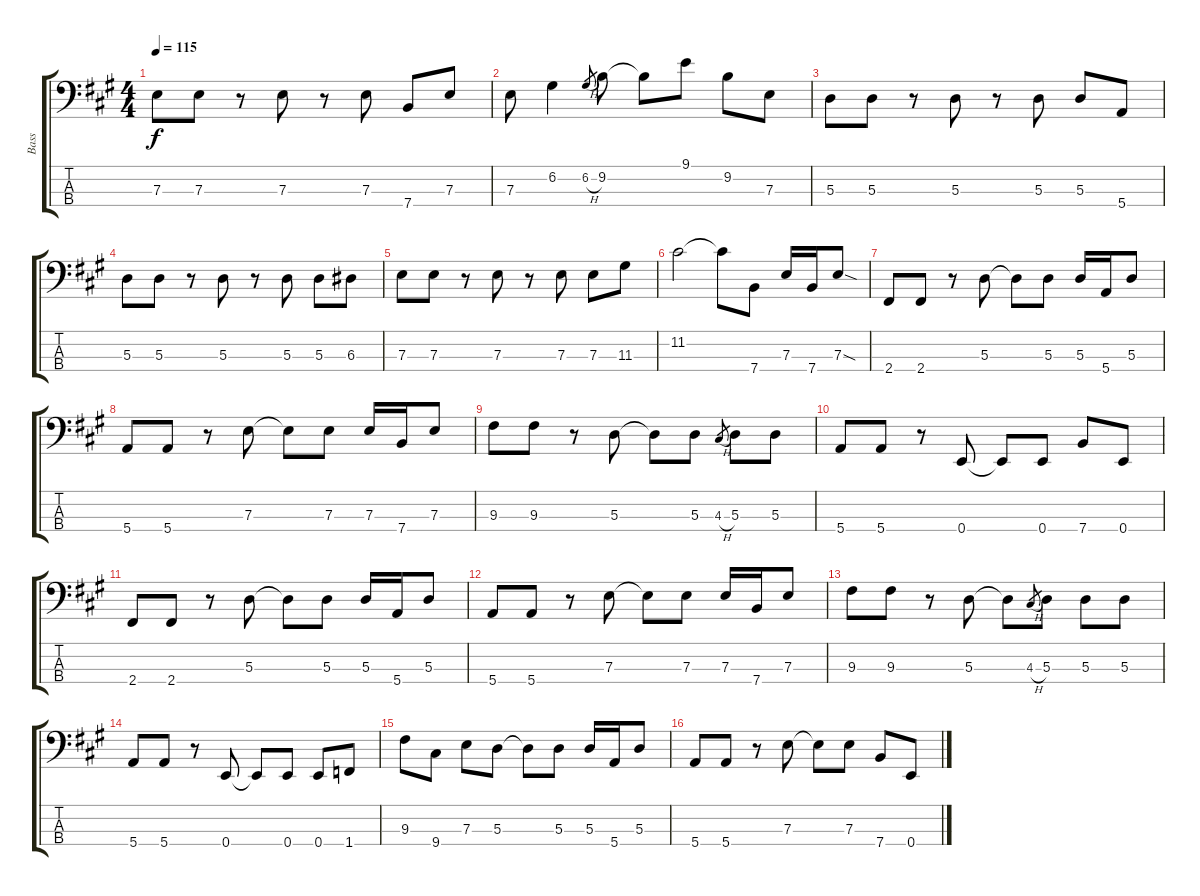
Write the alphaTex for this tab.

\track ("Bass" "Bass") {instrument electricbassfinger}
\staff {score tabs}
\tuning (G2 D2 A1 E1) {hide}
\ts (4 4)
\tempo 115
\clef f4
\ks a
7.3.8{dy f} 7.3.8 r.8 7.3.8 r.8 7.3.8 7.4.8 7.3.8 |
7.3.8 6.2.4 6.2{h}.8{gr} 9.2.8 9.2{t}.8 9.1.8 9.2.8 7.3.8 |
5.3.8 5.3.8 r.8 5.3.8 r.8 5.3.8 5.3.8 5.4.8 |
5.3.8 5.3.8 r.8 5.3.8 r.8 5.3.8 5.3.8 6.3.8 |
7.3.8 7.3.8 r.8 7.3.8 r.8 7.3.8 7.3.8 11.3.8 |
11.2.2 11.2{t}.8 7.4.8 7.3.16 7.4.16 7.3{sod}.8 |
2.4.8 2.4.8 r.8 5.3.8 5.3{t}.8 5.3.8 5.3.16 5.4.16 5.3.8 |
5.4.8 5.4.8 r.8 7.3.8 7.3{t}.8 7.3.8 7.3.16 7.4.16 7.3.8 |
9.3.8 9.3.8 r.8 5.3.8 5.3{t}.8 5.3.8 4.3{h}.8{gr} 5.3.8 5.3.8 |
5.4.8 5.4.8 r.8 0.4.8 0.4{t}.8 0.4.8 7.4.8 0.4.8 |
2.4.8 2.4.8 r.8 5.3.8 5.3{t}.8 5.3.8 5.3.16 5.4.16 5.3.8 |
5.4.8 5.4.8 r.8 7.3.8 7.3{t}.8 7.3.8 7.3.16 7.4.16 7.3.8 |
9.3.8 9.3.8 r.8 5.3.8 5.3{t}.8 4.3{h}.8{gr} 5.3.8 5.3.8 5.3.8 |
5.4.8 5.4.8 r.8 0.4.8 0.4{t}.8 0.4.8 0.4.8 1.4.8 |
9.3.8 9.4.8 7.3.8 5.3.8 5.3{t}.8 5.3.8 5.3.16 5.4.16 5.3.8 |
5.4.8 5.4.8 r.8 7.3.8 7.3{t}.8 7.3.8 7.4.8 0.4.8
